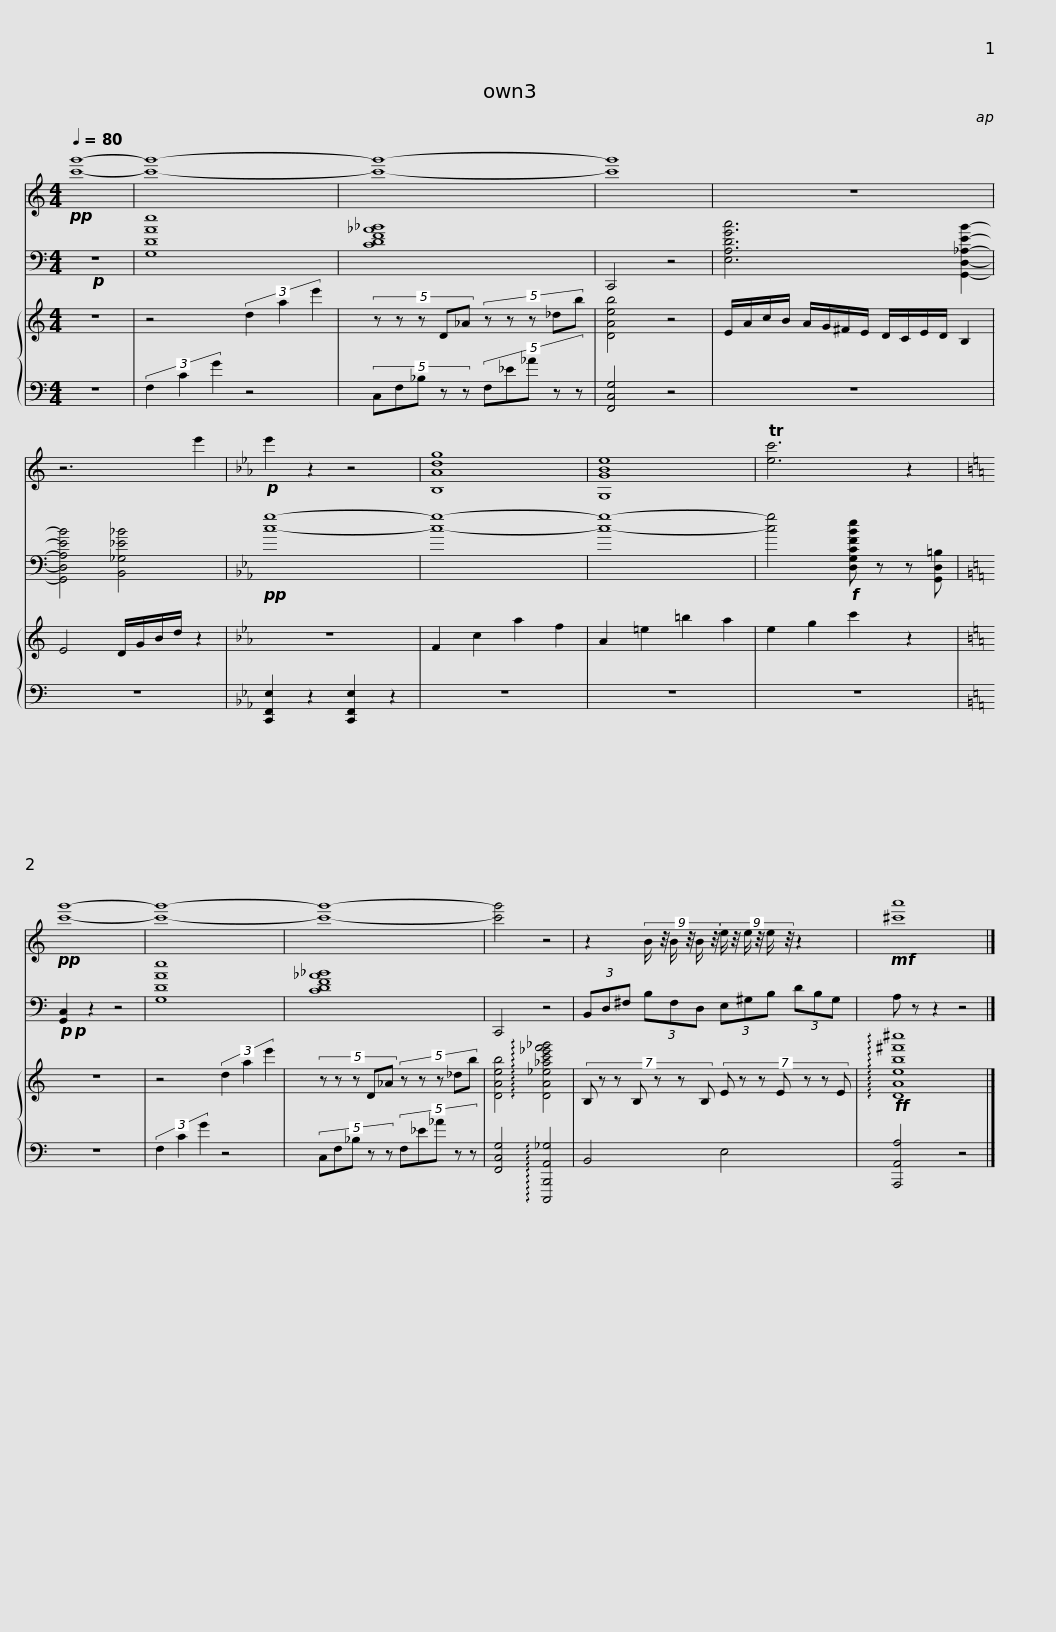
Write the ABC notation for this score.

X:1
%%score 1 2 { 3 | 4 }
L:1/8
Q:1/4=80
M:4/4
I:linebreak $
K:C
V:1 treble
V:2 bass
V:3 treble
V:4 bass
V:1
!pp! [c'g']8- | [c'g']8- | [c'g']8- | [c'g']8 |$ z8 | %5
 z6 e'2 |[K:Eb]!p! e'2 z2 z4 | [B,Adg]8 | [G,GBe]8 |$ T[ec']6 z2 | %10
[K:C]!pp! [c'g']8- | [c'g']8- | [c'g']8- | [c'g']4 z4 |$ z2 (9:8:6B/ z/4 B/ z/4 B/ z/4 (9:8:6e/ z/4 e/ z/4 e/ z/4 z2 | %15
!mf! [^c'a']8 |] %16
V:2
!p! z8 | [G,DAe]8 | [CDF_A_B]8 | C,,4 z4 |$ [E,A,DGc]6 [G,,D,_A,EB]2- | %5
 [G,,D,A,EB]4 [B,,_G,_E_B]4 |[K:Eb]!pp! [cg]8- | [cg]8- | [cg]8- |$ [cg]4!f! [D,G,CFBe] z z [G,,D,=B,] | %10
[K:C]!p!!p! [G,,C,]2 z2 z4 | [G,DAe]8 | [CDF_A_B]8 | C,,4 z4 |$ (3B,,D,^F, (3B,F,D, (3E,^G,B, (3DB,G, | %15
 A, z z2 z4 |] %16
V:3
 z8 | z4 (3d2 a2 e'2 | (5:4:5z z z D_A (5:4:5z z z _db | [DAeb]4 z4 |$ E/A/c/B/ A/G/^F/E/ D/C/E/D/ B,2 | %5
 E4 D/G/B/d/ z2 |[K:Eb] z8 | F2 c2 a2 f2 | A2 =e2 =b2 a2 |$ e2 g2 c'2 z2 | %10
[K:C] z8 | z4 (3d2 a2 e'2 | (5:4:5z z z D_A (5:4:5z z z _db | [DAeb]4 !arpeggio![DA_e_ac'_e'f'_g']4 |$ (7:4:7B, z z B, z z B, (7:4:7E z z E z z E | %15
!ff! !arpeggio![DAeb^f'^c'']8 |] %16
V:4
 z8 | (3F,2 C2 G2 z4 | (5:4:5C,F,_B, z z (5:4:5F,_E_A z z | [F,,C,G,]4 z4 |$ z8 | %5
 z8 |[K:Eb] [C,,F,,E,]2 z2 [C,,F,,E,]2 z2 | z8 | z8 |$ z8 | %10
[K:C] z8 | (3F,2 C2 G2 z4 | (5:4:5C,F,_B, z z (5:4:5F,_E_A z z | [F,,C,G,]4 !arpeggio![C,,,B,,,A,,_G,]4 |$ B,,4 E,4 | %15
 [A,,,A,,A,]4 z4 |] %16
